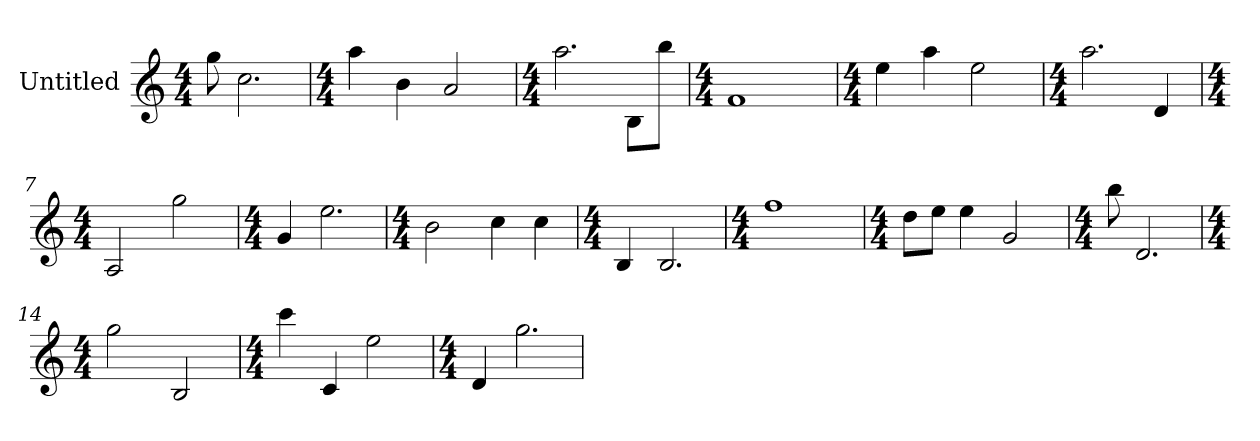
**kern
*part1
*staff1
*I"Untitled
*k[]
*C:
*M4/4
=1
8gg
!LO:N:vis=2.
2cc
=2
*k[]
*C:
*M4/4
4aa
4b
2a
=3
*k[]
*C:
*M4/4
!LO:N:vis=2.
2aa
8BL
8bbJ
=4
*k[]
*C:
*M4/4
1f
=5
*k[]
*C:
*M4/4
4ee
4aa
2ee
=6
*k[]
*C:
*M4/4
!LO:N:vis=2.
2aa
4d
=7
*k[]
*C:
*M4/4
2A
2gg
=8
*k[]
*C:
*M4/4
4g
!LO:N:vis=2.
2ee
=9
*k[]
*C:
*M4/4
2b
4cc
4cc
=10
*k[]
*C:
*M4/4
4B
!LO:N:vis=2.
2B
=11
*k[]
*C:
*M4/4
1ff
=12
*k[]
*C:
*M4/4
8ddL
8eeJ
4ee
2g
=13
*k[]
*C:
*M4/4
8bb
!LO:N:vis=2.
2d
=14
*k[]
*C:
*M4/4
2gg
2B
=15
*k[]
*C:
*M4/4
4ccc
4c
2ee
=16
*k[]
*C:
*M4/4
4d
!LO:N:vis=2.
2gg
=
*-
